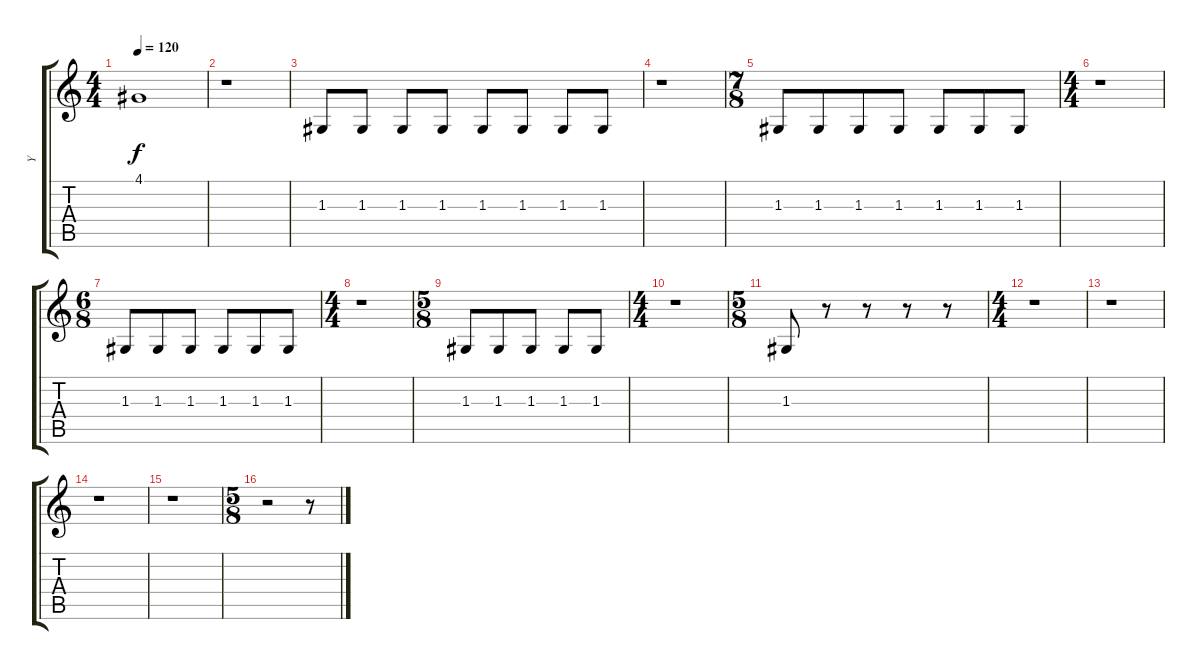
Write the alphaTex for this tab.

\track ("Y" "Y") {instrument fx8scifi}
\staff {score tabs}
\tuning (E4 B3 G3 D3 A2 E2) {hide}
\ts (4 4)
\tempo 120
\clef g2
\ks c
4.1.1{dy f} |
r.1 |
1.3.8 1.3.8 1.3.8 1.3.8 1.3.8 1.3.8 1.3.8 1.3.8 |
r.1 |
\ts (7 8)
1.3.8 1.3.8 1.3.8 1.3.8 1.3.8 1.3.8 1.3.8 |
\ts (4 4)
r.1 |
\ts (6 8)
1.3.8 1.3.8 1.3.8 1.3.8 1.3.8 1.3.8 |
\ts (4 4)
r.1 |
\ts (5 8)
1.3.8 1.3.8 1.3.8 1.3.8 1.3.8 |
\ts (4 4)
r.1 |
\ts (5 8)
1.3.8 r.8 r.8 r.8 r.8 |
\ts (4 4)
r.1 |
r.1 |
r.1 |
r.1 |
\ts (5 8)
r.2 r.8
